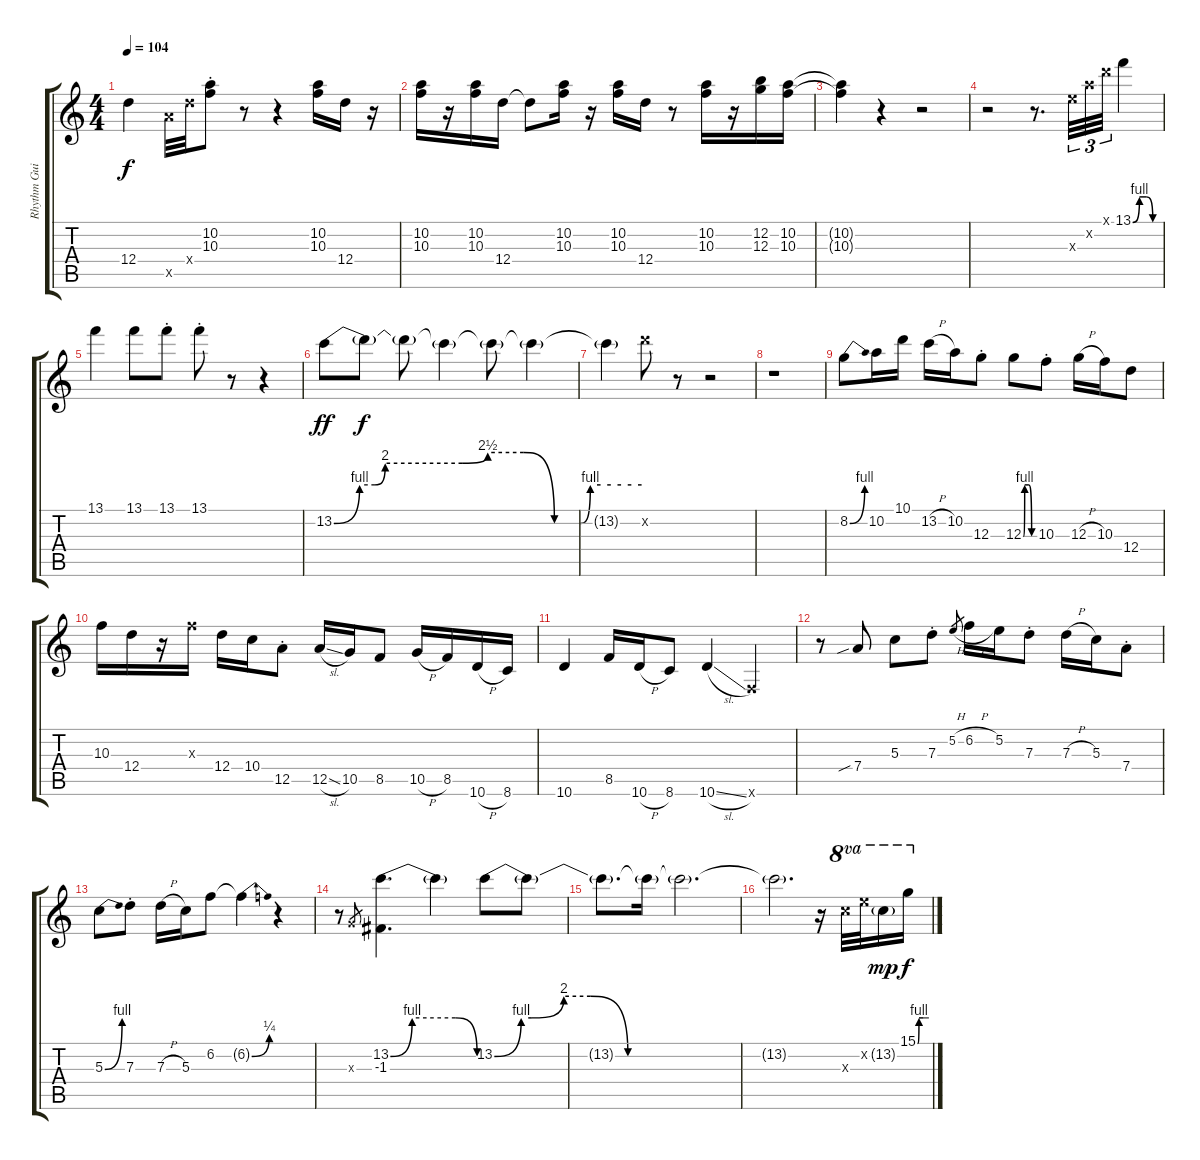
\track ("Rhythm Guitar 1" "Rhythm Gui") {instrument electricguitarjazz}
\staff {score tabs}
\tuning (E4 B3 G3 D3 A2 E2) {hide}
\ts (4 4)
\tempo 104
\clef g2
\ks c
12.4.4{dy f} 12.5{x}.32 12.4{x}.32 (10.2{st} 10.3).8 r.8 r.4 (10.2 10.3).16 12.4.16 r.16 |
(10.2 10.3).16 r.16 (10.2 10.3).16 12.4.16 12.4{t}.8 (10.2 10.3).16 r.16 (10.2 10.3).16 12.4.16 r.8 (10.2 10.3).16 r.16 (12.2 12.3).16 (10.2 10.3).16 |
(10.2{t} 10.3{t}).4 r.4 r.2 |
r.2 r.8{d} 9.3{x}.32{tu (3 2)} 10.2{x}.32{tu (3 2)} 10.1{x}.32{tu (3 2)} 13.1{be (custom 0 0 15 4 30 4 45 0 60 0)}.4 |
13.1.4 13.1.8 13.1{st}.8 13.1{st}.8 r.8 r.4 |
13.2{be (custom 0 0 5 4 8 4 10 8 25 8 30 10 37 10 43 0 48 0 50 4 52 4 54 4 56 4 58 4 60 4)}.8{dy ff} 13.2{t}.8{dy f} 13.2{t}.8 13.2{t}.4 13.2{t}.8 13.2{t}.4 |
13.2{t}.4 15.2{x}.8 r.8 r.2 |
r.1 |
8.2{be (bend 0 0 60 4)}.8 10.2.16 10.1.16 13.2{h}.16 10.2.16 12.3{st}.8 12.3{be (custom 0 0 7 4 30 4 45 0 60 0)}.8 10.3{st}.8 12.3{h}.16 10.3.16 12.4.8 |
10.3.16 12.4.16 r.16 10.3{x}.16 12.4.16 10.4.16 12.5{st}.8 12.5{sl}.16 10.5.16 8.5.8 10.5{h}.16 8.5.16 10.6{h}.16 8.6.16 |
10.6.4 8.5.16 10.6{h}.16 8.6.8 10.6{sl}.4 1.6{x}.4 |
r.8 7.4{sib}.8 5.3.8 7.3{st}.8 5.2{h}.8{gr} 6.2{h}.16 5.2.16 7.3{st}.8 7.3{h}.16 5.3.16 7.4{st}.8 |
5.3{be (bend 0 0 60 4)}.8 7.3{st}.8 7.3{h}.16 5.3.16 6.2.8 6.2{be (bend 0 0 60 1) t}.4 r.4 |
r.8 0.3{x}.8{gr} (13.2{be (custom 0 0 15 4 30 4 45 4 60 0)} -1.3).4{d} 13.2{t}.4 13.2{be (custom 0 0 5 4 7 4 13 8 18 8 25 0 37 0 39 0 41 0 43 0 45 0 47 0 49 0 51 0 53 0 55 0 57 0 60 0)}.8 13.2{t}.8 |
13.2{t}.8{d} 13.2{t}.16 13.2{t}.2{d} |
13.2{t}.2{d} r.16 17.3{x}.32{ot 8va} 17.2{x}.32{ot 8va} 13.2{g}.16{ot 8va dy mp} 15.1{be (custom 0 0 7 4 30 4 32 4 34 4 36 4 38 4 40 4 42 4 44 4 46 4 48 4 50 4 52 4 54 4 56 4 58 4 60 4)}.16{ot 8va dy f}
